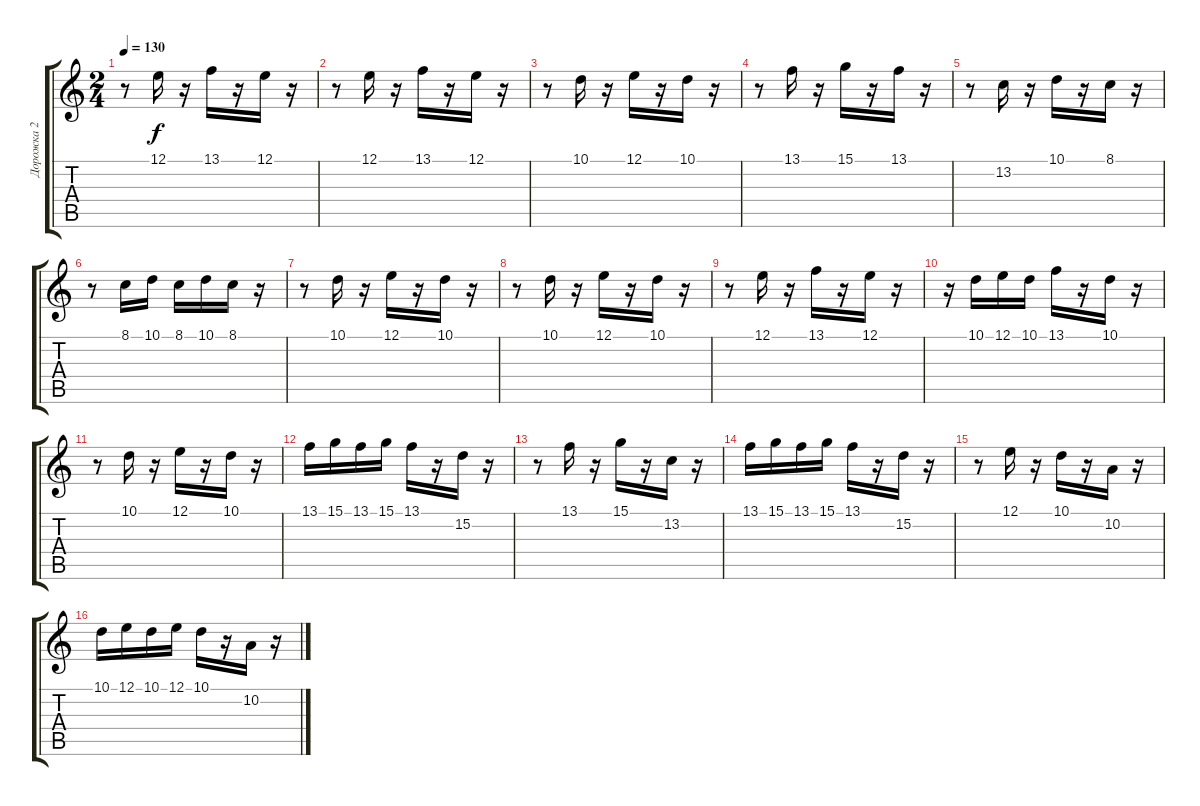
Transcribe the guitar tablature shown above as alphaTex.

\track ("Дорожка 2" "Дорожка 2") {instrument tangoaccordion}
\staff {score tabs}
\tuning (E4 B3 G3 D3 A2 E2) {hide}
\ts (2 4)
\tempo 130
\clef g2
\ks c
r.8{dy f} 12.1.16 r.16 13.1.16 r.16 12.1.16 r.16 |
r.8 12.1.16 r.16 13.1.16 r.16 12.1.16 r.16 |
r.8 10.1.16 r.16 12.1.16 r.16 10.1.16 r.16 |
r.8 13.1.16 r.16 15.1.16 r.16 13.1.16 r.16 |
r.8 13.2.16 r.16 10.1.16 r.16 8.1.16 r.16 |
r.8 8.1.16 10.1.16 8.1.16 10.1.16 8.1.16 r.16 |
r.8 10.1.16 r.16 12.1.16 r.16 10.1.16 r.16 |
r.8 10.1.16 r.16 12.1.16 r.16 10.1.16 r.16 |
r.8 12.1.16 r.16 13.1.16 r.16 12.1.16 r.16 |
r.16 10.1.16 12.1.16 10.1.16 13.1.16 r.16 10.1.16 r.16 |
r.8 10.1.16 r.16 12.1.16 r.16 10.1.16 r.16 |
13.1.16 15.1.16 13.1.16 15.1.16 13.1.16 r.16 15.2.16 r.16 |
r.8 13.1.16 r.16 15.1.16 r.16 13.2.16 r.16 |
13.1.16 15.1.16 13.1.16 15.1.16 13.1.16 r.16 15.2.16 r.16 |
r.8 12.1.16 r.16 10.1.16 r.16 10.2.16 r.16 |
10.1.16 12.1.16 10.1.16 12.1.16 10.1.16 r.16 10.2.16 r.16
